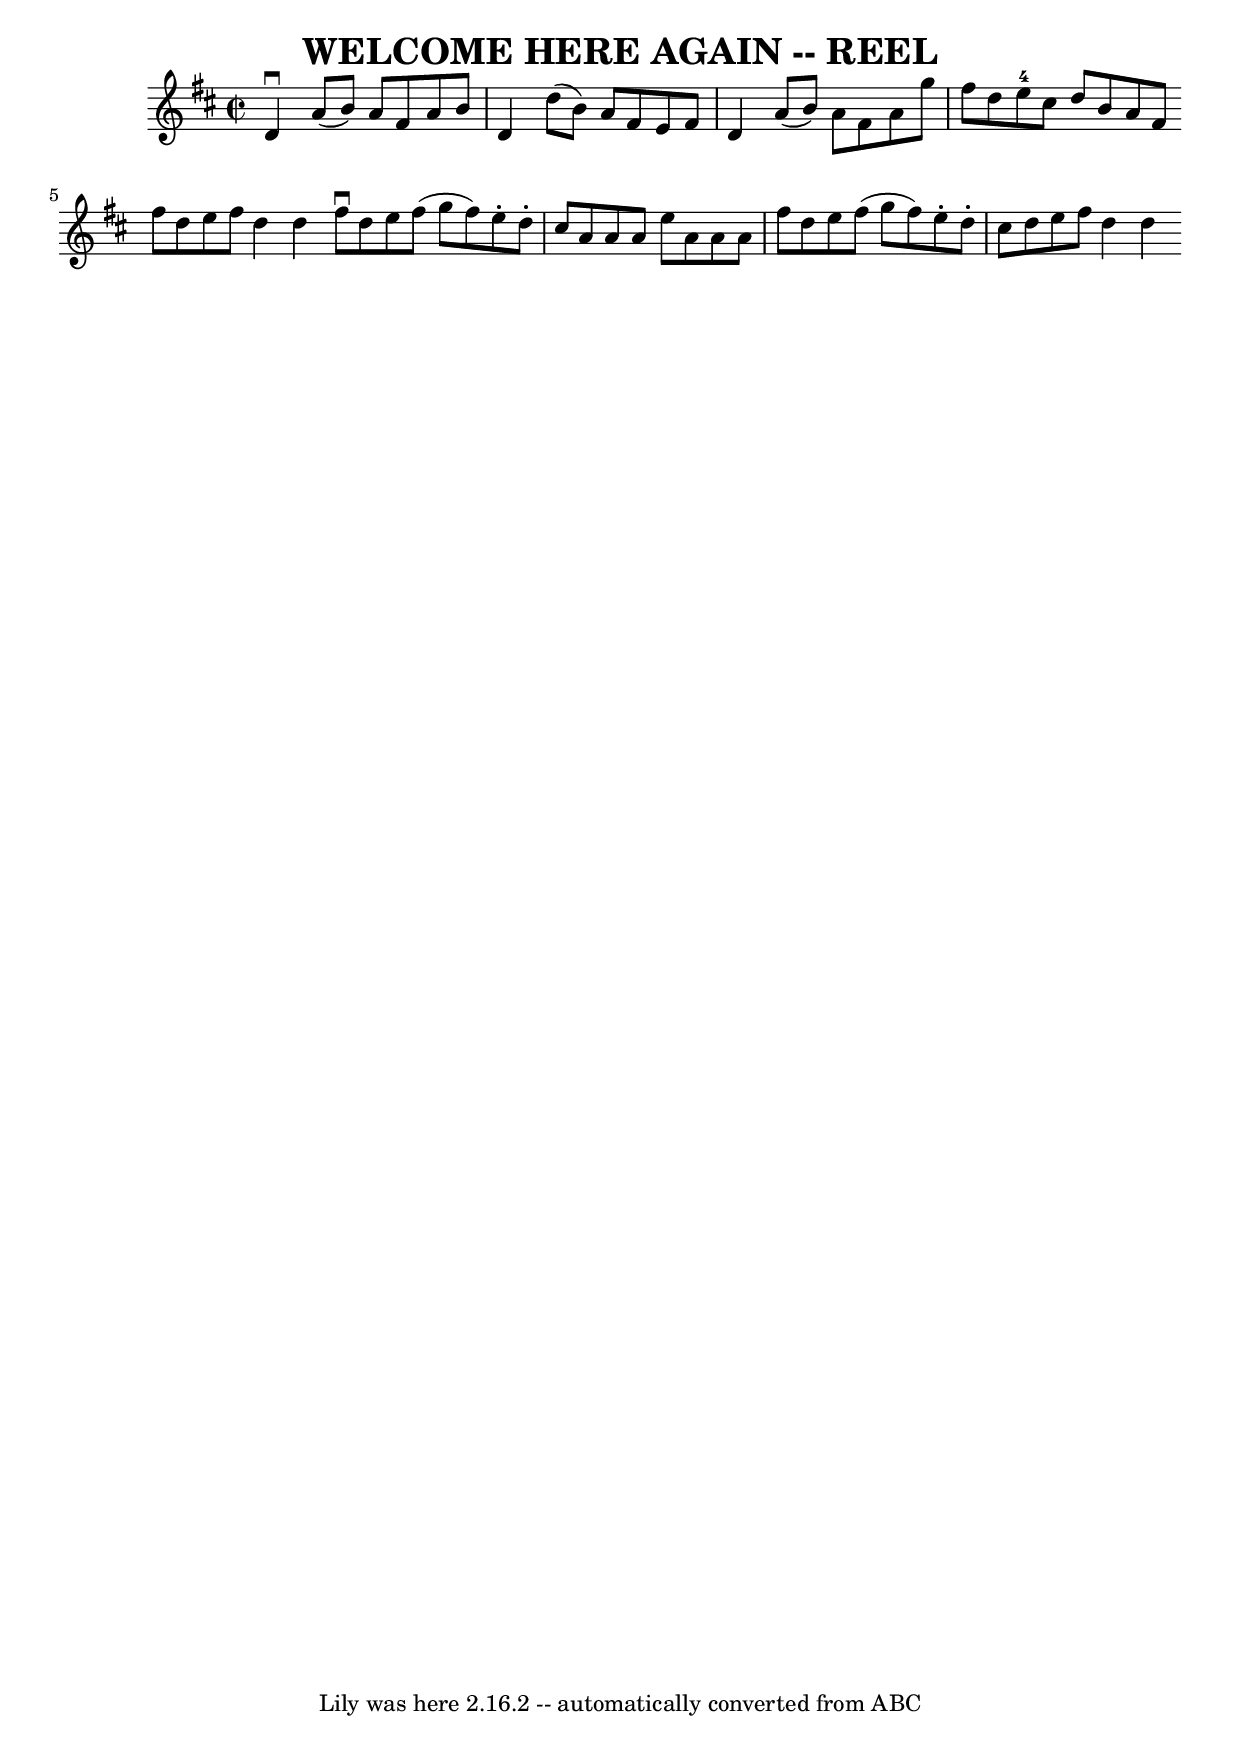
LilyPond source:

\version "2.16.2"
\include "Mammoth.ily"
\header {
  %% book = "Ryan's Mammoth Collection of Fiddle Tunes"
  crossRefNumber = "1"
  footnotes = ""
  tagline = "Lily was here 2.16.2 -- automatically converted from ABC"
  title = "WELCOME HERE AGAIN -- REEL"

}
voicedefault =  {


  \override Staff.TimeSignature #'style = #'C
  \time 2/2 
  \key d \major
  d'4^\downbow a'8 (b'8) a'8 fis'8    
  a'8 b'8    |
  d'4 d''8 (b'8) a'8 fis'8 e'8 fis'8 
  |
  d'4 a'8 (b'8) a'8 fis'8 a'8 g''8    |
  
  |
  fis''8 d''8 e''8-4 cis''8 d''8 b'8 a'8    
  fis'8    \bar ":|" fis''8 d''8 e''8 fis''8 d''4 d''4    
  |
  \bar "|:" fis''8^\downbow d''8 e''8 fis''8 (g''8    
  fis''8) e''8 -. d''8 -.   |
  cis''8 a'8 a'8 a'8 e''8 
  a'8 a'8 a'8    |
  fis''8 d''8 e''8 fis''8 (g''8    
  fis''8) e''8 -. d''8 -.   |
  cis''8 d''8 e''8 fis''8    
  d''4 d''4    \bar ":|"   

}

\score{
  <<

    \context Staff="default"
    {
      \voicedefault 
      
    }

  >>
  \layout {
    
  }
  \midi {
  }

}
